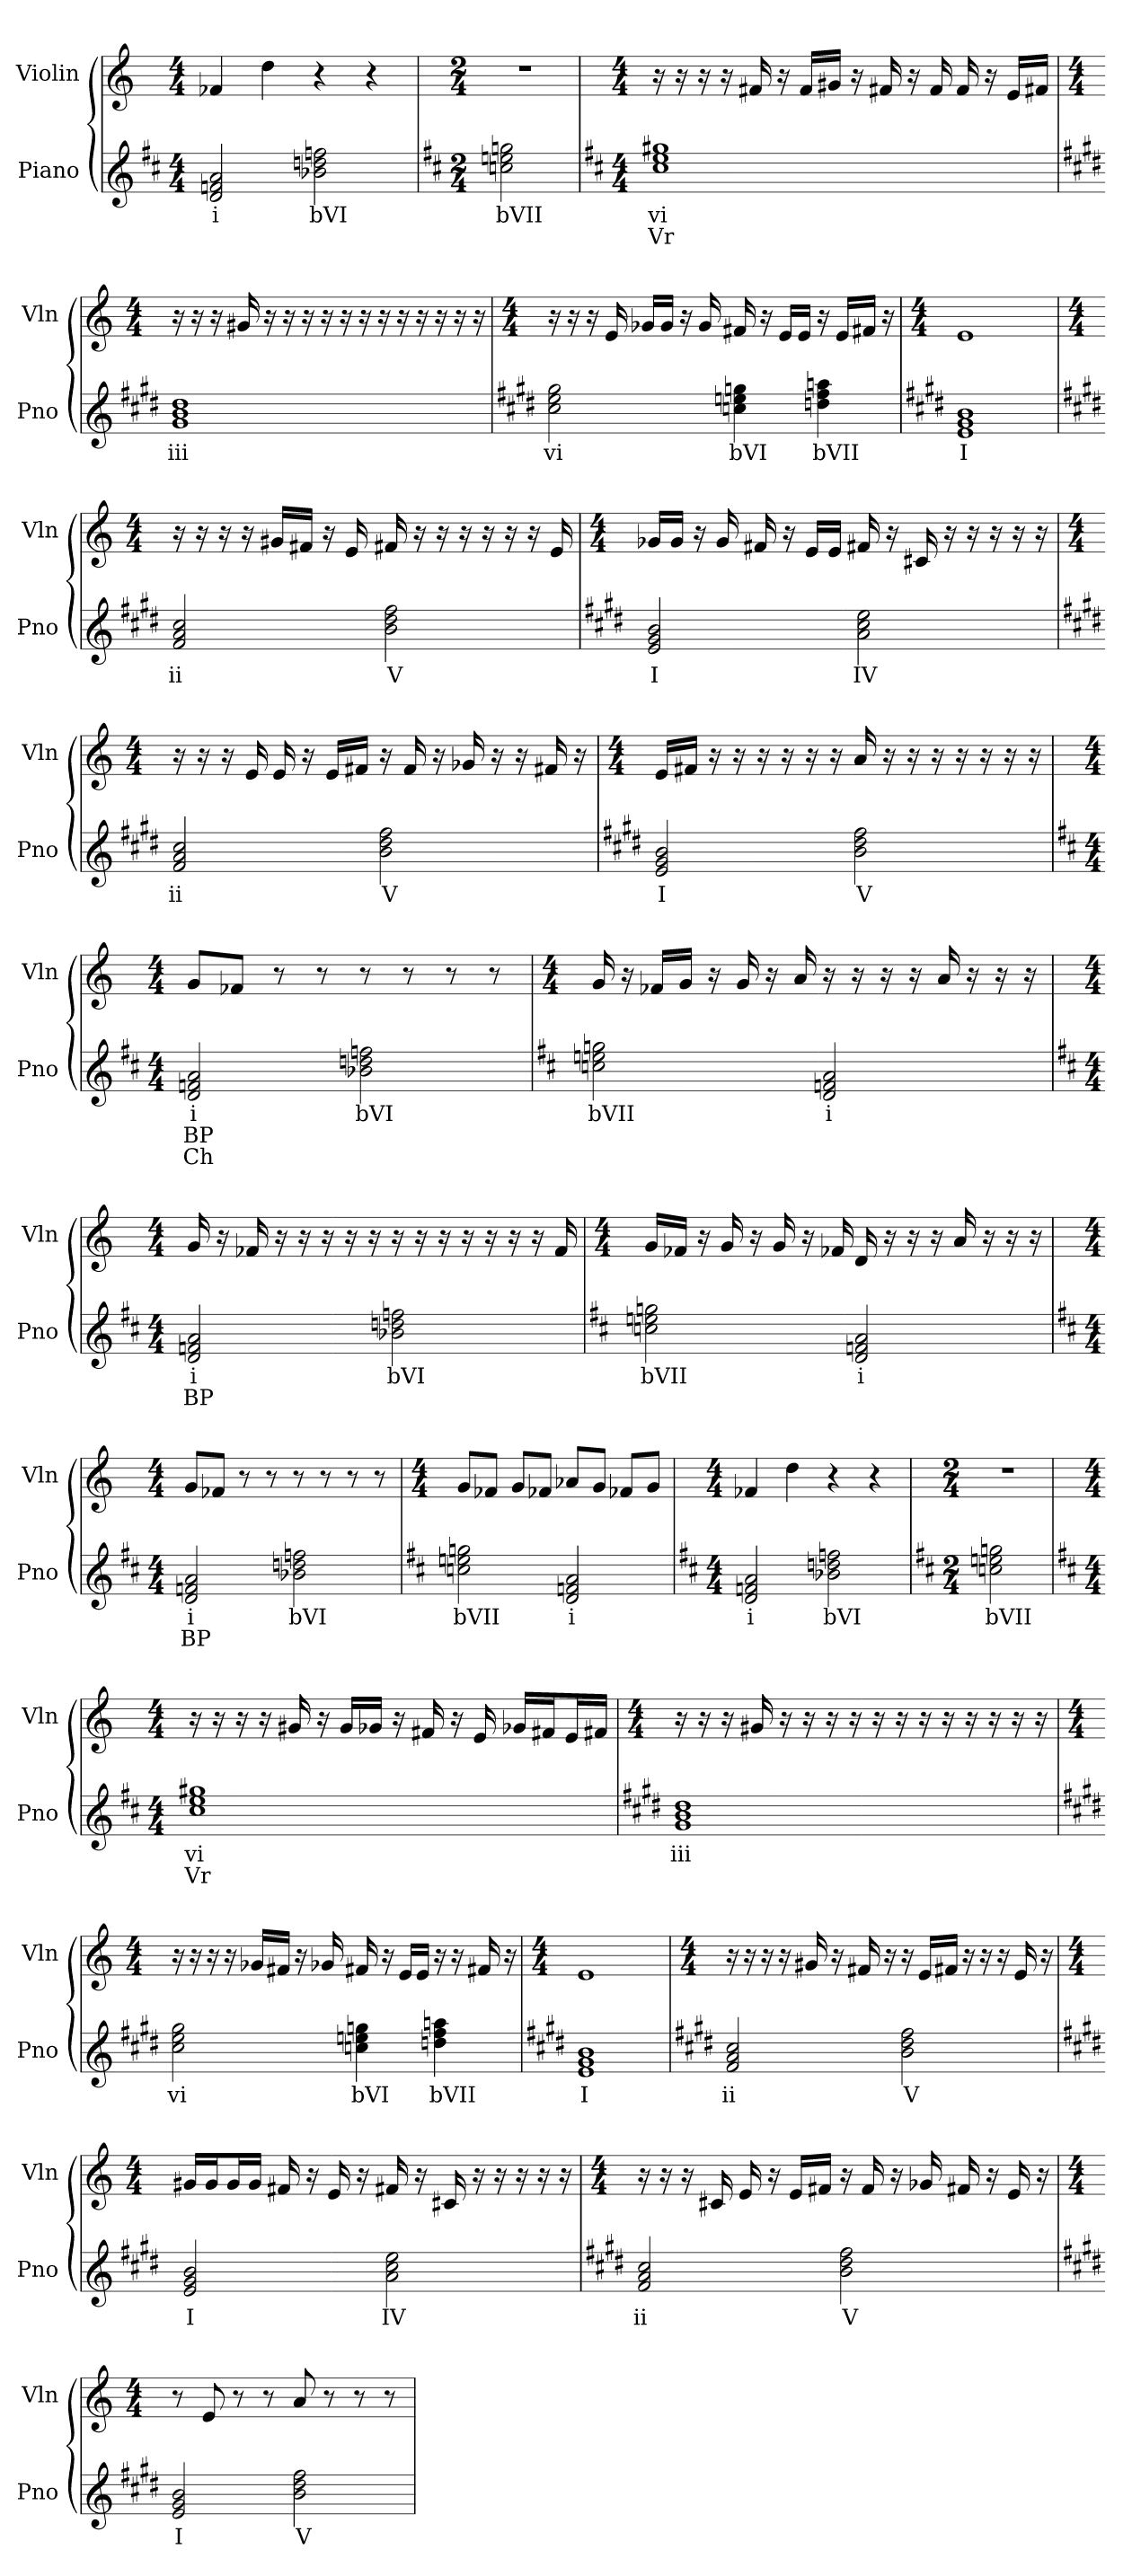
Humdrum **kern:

**kern	**text	**text	**text	**kern
*part2	*part2	*part2	*part2	*part1
*staff2	*staff2	*staff2	*staff2	*staff1
*I"Piano	*	*	*	*I"Violin
*I'Pno	*	*	*	*I'Vln
*k[f#c#]	*	*	*	*
*D:	*	*	*	*
*M4/4	*	*	*	*M4/4
=	=	=	=	=
2d 2fn 2a	i	.	.	4f-X
.	.	.	.	4dd
2b-X 2ddn 2ffn	bVI	.	.	4r
.	.	.	.	4r
=	=	=	=	=
*k[f#c#]	*	*	*	*
*D:	*	*	*	*
*M2/4	*	*	*	*M2/4
2ccn 2een 2ggn	bVII	.	.	2r
=	=	=	=	=
*k[f#c#]	*	*	*	*
*D:	*	*	*	*
*M4/4	*	*	*	*M4/4
1cc# 1ee 1gg#X	vi	Vr	.	16r
.	.	.	.	16r
.	.	.	.	16r
.	.	.	.	16r
.	.	.	.	16f#X
.	.	.	.	16r
.	.	.	.	16f#LL
.	.	.	.	16g#XJJ
.	.	.	.	16r
.	.	.	.	16f#X
.	.	.	.	16r
.	.	.	.	16f#
.	.	.	.	16f#
.	.	.	.	16r
.	.	.	.	16eLL
.	.	.	.	16f#XJJ
=	=	=	=	=
*k[f#c#g#d#]	*	*	*	*
*E:	*	*	*	*
*	*	*	*	*M4/4
1g# 1b 1dd#	iii	.	.	16r
.	.	.	.	16r
.	.	.	.	16r
.	.	.	.	16g#X
.	.	.	.	16r
.	.	.	.	16r
.	.	.	.	16r
.	.	.	.	16r
.	.	.	.	16r
.	.	.	.	16r
.	.	.	.	16r
.	.	.	.	16r
.	.	.	.	16r
.	.	.	.	16r
.	.	.	.	16r
.	.	.	.	16r
=	=	=	=	=
*k[f#c#g#d#]	*	*	*	*
*E:	*	*	*	*
*	*	*	*	*M4/4
2cc# 2ee 2gg#	vi	.	.	16r
.	.	.	.	16r
.	.	.	.	16r
.	.	.	.	16e
.	.	.	.	16g-XLL
.	.	.	.	16g-JJ
.	.	.	.	16r
.	.	.	.	16g-
4ccn 4een 4ggn	bVI	.	.	16f#X
.	.	.	.	16r
.	.	.	.	16eLL
.	.	.	.	16eJJ
4ddn 4ff# 4aan	bVII	.	.	16r
.	.	.	.	16eLL
.	.	.	.	16f#XJJ
.	.	.	.	16r
=	=	=	=	=
*k[f#c#g#d#]	*	*	*	*
*E:	*	*	*	*
*	*	*	*	*M4/4
1e 1g# 1b	I	.	.	1e
=	=	=	=	=
*k[f#c#g#d#]	*	*	*	*
*E:	*	*	*	*
*	*	*	*	*M4/4
2f# 2a 2cc#	ii	.	.	16r
.	.	.	.	16r
.	.	.	.	16r
.	.	.	.	16r
.	.	.	.	16g#XLL
.	.	.	.	16f#XJJ
.	.	.	.	16r
.	.	.	.	16e
2b 2dd# 2ff#	V	.	.	16f#X
.	.	.	.	16r
.	.	.	.	16r
.	.	.	.	16r
.	.	.	.	16r
.	.	.	.	16r
.	.	.	.	16r
.	.	.	.	16e
=	=	=	=	=
*k[f#c#g#d#]	*	*	*	*
*E:	*	*	*	*
*	*	*	*	*M4/4
2e 2g# 2b	I	.	.	16g-XLL
.	.	.	.	16g-JJ
.	.	.	.	16r
.	.	.	.	16g-
.	.	.	.	16f#X
.	.	.	.	16r
.	.	.	.	16eLL
.	.	.	.	16eJJ
2a 2cc# 2ee	IV	.	.	16f#X
.	.	.	.	16r
.	.	.	.	16c#X
.	.	.	.	16r
.	.	.	.	16r
.	.	.	.	16r
.	.	.	.	16r
.	.	.	.	16r
=	=	=	=	=
*k[f#c#g#d#]	*	*	*	*
*E:	*	*	*	*
*	*	*	*	*M4/4
2f# 2a 2cc#	ii	.	.	16r
.	.	.	.	16r
.	.	.	.	16r
.	.	.	.	16e
.	.	.	.	16e
.	.	.	.	16r
.	.	.	.	16eLL
.	.	.	.	16f#XJJ
2b 2dd# 2ff#	V	.	.	16r
.	.	.	.	16f#
.	.	.	.	16r
.	.	.	.	16g-X
.	.	.	.	16r
.	.	.	.	16r
.	.	.	.	16f#X
.	.	.	.	16r
=	=	=	=	=
*k[f#c#g#d#]	*	*	*	*
*E:	*	*	*	*
*	*	*	*	*M4/4
2e 2g# 2b	I	.	.	16eLL
.	.	.	.	16f#XJJ
.	.	.	.	16r
.	.	.	.	16r
.	.	.	.	16r
.	.	.	.	16r
.	.	.	.	16r
.	.	.	.	16r
2b 2dd# 2ff#	V	.	.	16a
.	.	.	.	16r
.	.	.	.	16r
.	.	.	.	16r
.	.	.	.	16r
.	.	.	.	16r
.	.	.	.	16r
.	.	.	.	16r
=	=	=	=	=
*k[f#c#]	*	*	*	*
*D:	*	*	*	*
*M4/4	*	*	*	*M4/4
2d 2fn 2a	i	BP	Ch	8gL
.	.	.	.	8f-XJ
.	.	.	.	8r
.	.	.	.	8r
2b-X 2ddn 2ffn	bVI	.	.	8r
.	.	.	.	8r
.	.	.	.	8r
.	.	.	.	8r
=	=	=	=	=
*k[f#c#]	*	*	*	*
*D:	*	*	*	*
*	*	*	*	*M4/4
2ccn 2een 2ggn	bVII	.	.	16g
.	.	.	.	16r
.	.	.	.	16f-XLL
.	.	.	.	16gJJ
.	.	.	.	16r
.	.	.	.	16g
.	.	.	.	16r
.	.	.	.	16a
2d 2fn 2a	i	.	.	16r
.	.	.	.	16r
.	.	.	.	16r
.	.	.	.	16r
.	.	.	.	16a
.	.	.	.	16r
.	.	.	.	16r
.	.	.	.	16r
=	=	=	=	=
*k[f#c#]	*	*	*	*
*D:	*	*	*	*
*M4/4	*	*	*	*M4/4
2d 2fn 2a	i	BP	.	16g
.	.	.	.	16r
.	.	.	.	16f-X
.	.	.	.	16r
.	.	.	.	16r
.	.	.	.	16r
.	.	.	.	16r
.	.	.	.	16r
2b-X 2ddn 2ffn	bVI	.	.	16r
.	.	.	.	16r
.	.	.	.	16r
.	.	.	.	16r
.	.	.	.	16r
.	.	.	.	16r
.	.	.	.	16r
.	.	.	.	16f-
=	=	=	=	=
*k[f#c#]	*	*	*	*
*D:	*	*	*	*
*	*	*	*	*M4/4
2ccn 2een 2ggn	bVII	.	.	16gLL
.	.	.	.	16f-XJJ
.	.	.	.	16r
.	.	.	.	16g
.	.	.	.	16r
.	.	.	.	16g
.	.	.	.	16r
.	.	.	.	16f-X
2d 2fn 2a	i	.	.	16d
.	.	.	.	16r
.	.	.	.	16r
.	.	.	.	16r
.	.	.	.	16a
.	.	.	.	16r
.	.	.	.	16r
.	.	.	.	16r
=	=	=	=	=
*k[f#c#]	*	*	*	*
*D:	*	*	*	*
*M4/4	*	*	*	*M4/4
2d 2fn 2a	i	BP	.	8gL
.	.	.	.	8f-XJ
.	.	.	.	8r
.	.	.	.	8r
2b-X 2ddn 2ffn	bVI	.	.	8r
.	.	.	.	8r
.	.	.	.	8r
.	.	.	.	8r
=	=	=	=	=
*k[f#c#]	*	*	*	*
*D:	*	*	*	*
*	*	*	*	*M4/4
2ccn 2een 2ggn	bVII	.	.	8gL
.	.	.	.	8f-XJ
.	.	.	.	8gL
.	.	.	.	8f-XJ
2d 2fn 2a	i	.	.	8a-XL
.	.	.	.	8gJ
.	.	.	.	8f-XL
.	.	.	.	8gJ
=	=	=	=	=
*k[f#c#]	*	*	*	*
*D:	*	*	*	*
*M4/4	*	*	*	*M4/4
2d 2fn 2a	i	.	.	4f-X
.	.	.	.	4dd
2b-X 2ddn 2ffn	bVI	.	.	4r
.	.	.	.	4r
=	=	=	=	=
*k[f#c#]	*	*	*	*
*D:	*	*	*	*
*M2/4	*	*	*	*M2/4
2ccn 2een 2ggn	bVII	.	.	2r
=	=	=	=	=
*k[f#c#]	*	*	*	*
*D:	*	*	*	*
*M4/4	*	*	*	*M4/4
1cc# 1ee 1gg#X	vi	Vr	.	16r
.	.	.	.	16r
.	.	.	.	16r
.	.	.	.	16r
.	.	.	.	16g#X
.	.	.	.	16r
.	.	.	.	16g#LL
.	.	.	.	16g-XJJ
.	.	.	.	16r
.	.	.	.	16f#X
.	.	.	.	16r
.	.	.	.	16e
.	.	.	.	16g-XLL
.	.	.	.	16f#XJ
.	.	.	.	16eL
.	.	.	.	16f#XJJ
=	=	=	=	=
*k[f#c#g#d#]	*	*	*	*
*E:	*	*	*	*
*	*	*	*	*M4/4
1g# 1b 1dd#	iii	.	.	16r
.	.	.	.	16r
.	.	.	.	16r
.	.	.	.	16g#X
.	.	.	.	16r
.	.	.	.	16r
.	.	.	.	16r
.	.	.	.	16r
.	.	.	.	16r
.	.	.	.	16r
.	.	.	.	16r
.	.	.	.	16r
.	.	.	.	16r
.	.	.	.	16r
.	.	.	.	16r
.	.	.	.	16r
=	=	=	=	=
*k[f#c#g#d#]	*	*	*	*
*E:	*	*	*	*
*	*	*	*	*M4/4
2cc# 2ee 2gg#	vi	.	.	16r
.	.	.	.	16r
.	.	.	.	16r
.	.	.	.	16r
.	.	.	.	16g-XLL
.	.	.	.	16f#XJJ
.	.	.	.	16r
.	.	.	.	16g-X
4ccn 4een 4ggn	bVI	.	.	16f#X
.	.	.	.	16r
.	.	.	.	16eLL
.	.	.	.	16eJJ
4ddn 4ff# 4aan	bVII	.	.	16r
.	.	.	.	16r
.	.	.	.	16f#X
.	.	.	.	16r
=	=	=	=	=
*k[f#c#g#d#]	*	*	*	*
*E:	*	*	*	*
*	*	*	*	*M4/4
1e 1g# 1b	I	.	.	1e
=	=	=	=	=
*k[f#c#g#d#]	*	*	*	*
*E:	*	*	*	*
*	*	*	*	*M4/4
2f# 2a 2cc#	ii	.	.	16r
.	.	.	.	16r
.	.	.	.	16r
.	.	.	.	16r
.	.	.	.	16g#X
.	.	.	.	16r
.	.	.	.	16f#X
.	.	.	.	16r
2b 2dd# 2ff#	V	.	.	16r
.	.	.	.	16eLL
.	.	.	.	16f#XJJ
.	.	.	.	16r
.	.	.	.	16r
.	.	.	.	16r
.	.	.	.	16e
.	.	.	.	16r
=	=	=	=	=
*k[f#c#g#d#]	*	*	*	*
*E:	*	*	*	*
*	*	*	*	*M4/4
2e 2g# 2b	I	.	.	16g#XLL
.	.	.	.	16g#J
.	.	.	.	16g#L
.	.	.	.	16g#JJ
.	.	.	.	16f#X
.	.	.	.	16r
.	.	.	.	16e
.	.	.	.	16r
2a 2cc# 2ee	IV	.	.	16f#X
.	.	.	.	16r
.	.	.	.	16c#X
.	.	.	.	16r
.	.	.	.	16r
.	.	.	.	16r
.	.	.	.	16r
.	.	.	.	16r
=	=	=	=	=
*k[f#c#g#d#]	*	*	*	*
*E:	*	*	*	*
*	*	*	*	*M4/4
2f# 2a 2cc#	ii	.	.	16r
.	.	.	.	16r
.	.	.	.	16r
.	.	.	.	16c#X
.	.	.	.	16e
.	.	.	.	16r
.	.	.	.	16eLL
.	.	.	.	16f#XJJ
2b 2dd# 2ff#	V	.	.	16r
.	.	.	.	16f#
.	.	.	.	16r
.	.	.	.	16g-X
.	.	.	.	16f#X
.	.	.	.	16r
.	.	.	.	16e
.	.	.	.	16r
=	=	=	=	=
*k[f#c#g#d#]	*	*	*	*
*E:	*	*	*	*
*	*	*	*	*M4/4
2e 2g# 2b	I	.	.	8r
.	.	.	.	8e
.	.	.	.	8r
.	.	.	.	8r
2b 2dd# 2ff#	V	.	.	8a
.	.	.	.	8r
.	.	.	.	8r
.	.	.	.	8r
=	=	=	=	=
*-	*-	*-	*-	*-
